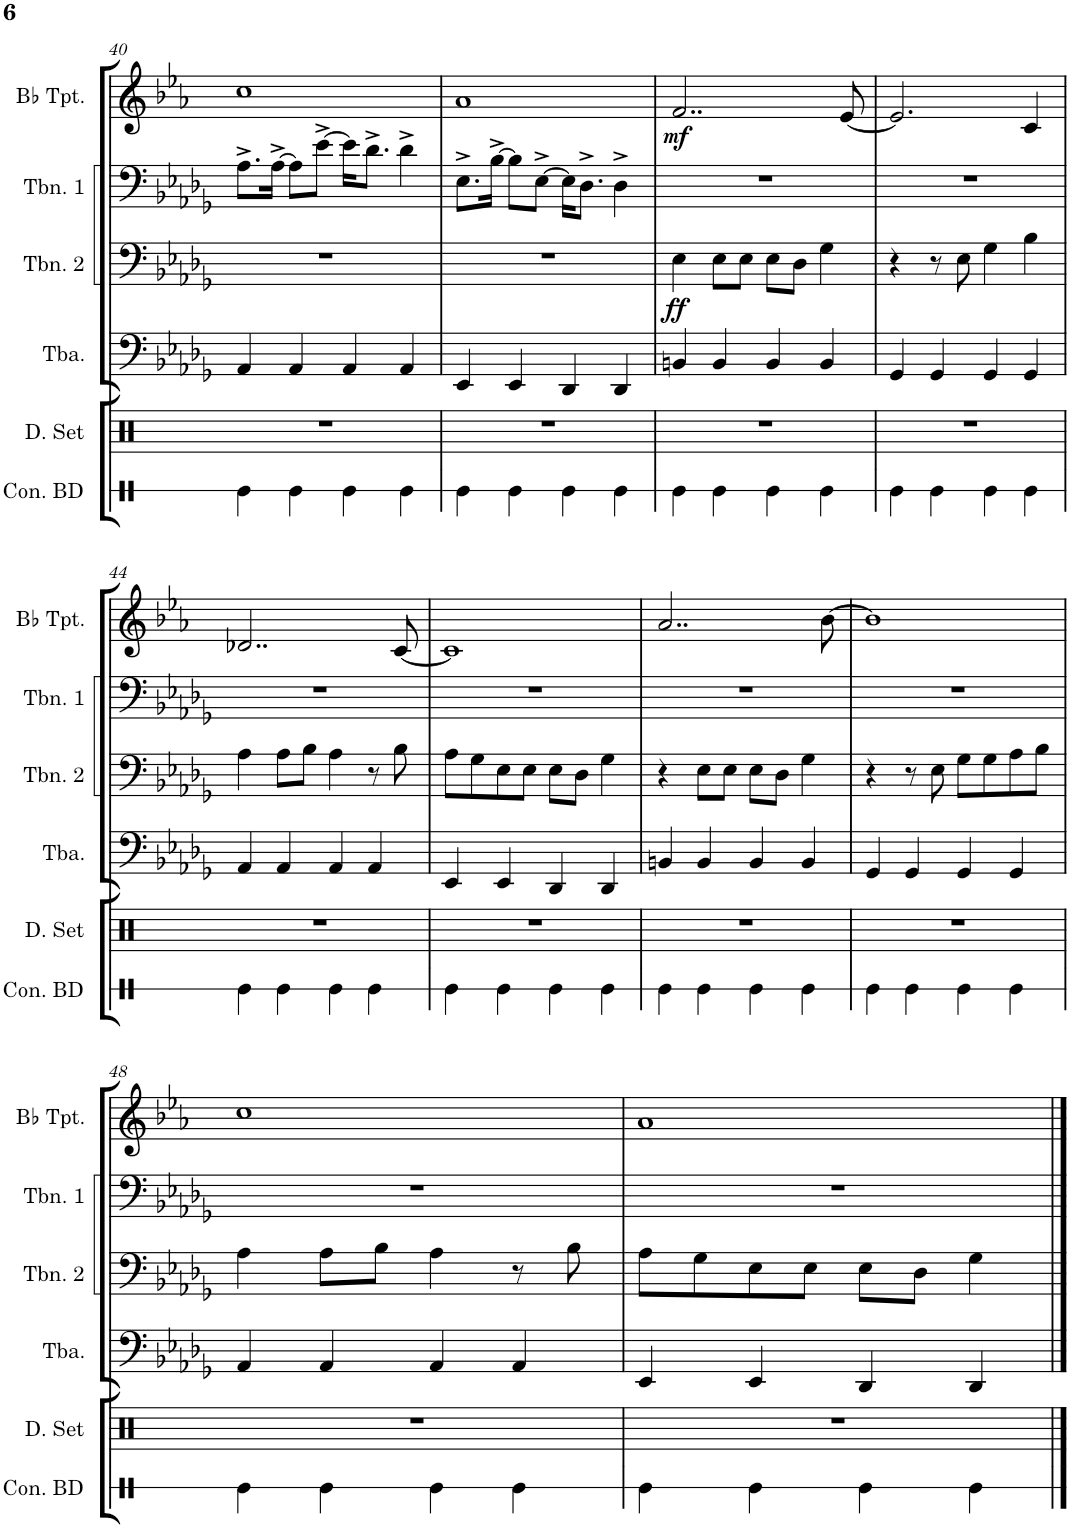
**kern	**kern	**kern	**kern	**dynam	**kern	**kern	**dynam
*part6	*part5	*part4	*part3	*part3	*part2	*part1	*part1
*staff6	*staff5	*staff4	*staff3	*staff3	*staff2	*staff1	*staff1
*I"Concert Bass Drum	*I"Drumset	*I"Tuba	*I"Trombone 2	*	*I"Trombone 1	*I"Bb Trumpet	*
*I'Con. BD	*I'D. Set	*I'Tba.	*I'Tbn. 2	*	*I'Tbn. 1	*I'Bb Tpt.	*
!!LO:PB:g=z
*clefX	*clefX	*clefF4	*clefF4	*	*clefF4	*clefG2	*
*	*	*	*	*	*	*Trd1c2	*
*k[]	*k[]	*k[b-e-a-d-g-]	*k[b-e-a-d-g-]	*	*k[b-e-a-d-g-]	*k[b-e-a-]	*
*M4/4	*M4/4	*M4/4	*M4/4	*	*M4/4	*M4/4	*
=40	=40	=40	=40	=40	=40	=40	=40
4Re\	1r	4AA-/	1r	.	8.A-^\L	1cc	.
.	.	.	.	.	[16A-^\Jk	.	.
4Re\	.	4AA-/	.	.	8A-\L]	.	.
.	.	.	.	.	[8e-^\J	.	.
4Re\	.	4AA-/	.	.	16e-\KL]	.	.
.	.	.	.	.	8.d-^\J	.	.
4Re\	.	4AA-/	.	.	4d-^\	.	.
=41	=41	=41	=41	=41	=41	=41	=41
4Re\	1r	4EE-/	1r	.	8.E-^\L	1a-	.
.	.	.	.	.	[16B-^\Jk	.	.
4Re\	.	4EE-/	.	.	8B-\L]	.	.
.	.	.	.	.	[8E-^\J	.	.
4Re\	.	4DD-/	.	.	16E-\KL]	.	.
.	.	.	.	.	8.D-^\J	.	.
4Re\	.	4DD-/	.	.	4D-^\	.	.
=42	=42	=42	=42	=42	=42	=42	=42
!	!	!	!	!LO:DY:b	!	!	!LO:DY:b
4Re\	1r	4BBn/	4E-\	ff	1r	2..f/	mf
4Re\	.	4BB/	8E-\L	.	.	.	.
.	.	.	8E-\J	.	.	.	.
4Re\	.	4BB/	8E-\L	.	.	.	.
.	.	.	8D-\J	.	.	.	.
4Re\	.	4BB/	4G-\	.	.	.	.
.	.	.	.	.	.	[8e-/	.
=43	=43	=43	=43	=43	=43	=43	=43
4Re\	1r	4GG-/	4r	.	1r	2.e-/]	.
4Re\	.	4GG-/	8r	.	.	.	.
.	.	.	8E-\	.	.	.	.
4Re\	.	4GG-/	4G-\	.	.	.	.
4Re\	.	4GG-/	4B-\	.	.	4c/	.
!!LO:LB:g=z
=44	=44	=44	=44	=44	=44	=44	=44
4Re\	1r	4AA-/	4A-\	.	1r	2..d-X/	.
4Re\	.	4AA-/	8A-\L	.	.	.	.
.	.	.	8B-\J	.	.	.	.
4Re\	.	4AA-/	4A-\	.	.	.	.
4Re\	.	4AA-/	8r	.	.	.	.
.	.	.	8B-\	.	.	[8c/	.
=45	=45	=45	=45	=45	=45	=45	=45
4Re\	1r	4EE-/	8A-\L	.	1r	1c]	.
.	.	.	8G-\	.	.	.	.
4Re\	.	4EE-/	8E-\	.	.	.	.
.	.	.	8E-\J	.	.	.	.
4Re\	.	4DD-/	8E-\L	.	.	.	.
.	.	.	8D-\J	.	.	.	.
4Re\	.	4DD-/	4G-\	.	.	.	.
=46	=46	=46	=46	=46	=46	=46	=46
4Re\	1r	4BBn/	4r	.	1r	2..a-/	.
4Re\	.	4BB/	8E-\L	.	.	.	.
.	.	.	8E-\J	.	.	.	.
4Re\	.	4BB/	8E-\L	.	.	.	.
.	.	.	8D-\J	.	.	.	.
4Re\	.	4BB/	4G-\	.	.	.	.
.	.	.	.	.	.	[8b-\	.
=47	=47	=47	=47	=47	=47	=47	=47
4Re\	1r	4GG-/	4r	.	1r	1b-]	.
4Re\	.	4GG-/	8r	.	.	.	.
.	.	.	8E-\	.	.	.	.
4Re\	.	4GG-/	8G-\L	.	.	.	.
.	.	.	8G-\	.	.	.	.
4Re\	.	4GG-/	8A-\	.	.	.	.
.	.	.	8B-\J	.	.	.	.
!!LO:LB:g=z
=48	=48	=48	=48	=48	=48	=48	=48
4Re\	1r	4AA-/	4A-\	.	1r	1cc	.
4Re\	.	4AA-/	8A-\L	.	.	.	.
.	.	.	8B-\J	.	.	.	.
4Re\	.	4AA-/	4A-\	.	.	.	.
4Re\	.	4AA-/	8r	.	.	.	.
.	.	.	8B-\	.	.	.	.
=49	=49	=49	=49	=49	=49	=49	=49
4Re\	1r	4EE-/	8A-\L	.	1r	1a-	.
.	.	.	8G-\	.	.	.	.
4Re\	.	4EE-/	8E-\	.	.	.	.
.	.	.	8E-\J	.	.	.	.
4Re\	.	4DD-/	8E-\L	.	.	.	.
.	.	.	8D-\J	.	.	.	.
4Re\	.	4DD-/	4G-\	.	.	.	.
==	==	==	==	==	==	==	==
*-	*-	*-	*-	*-	*-	*-	*-
